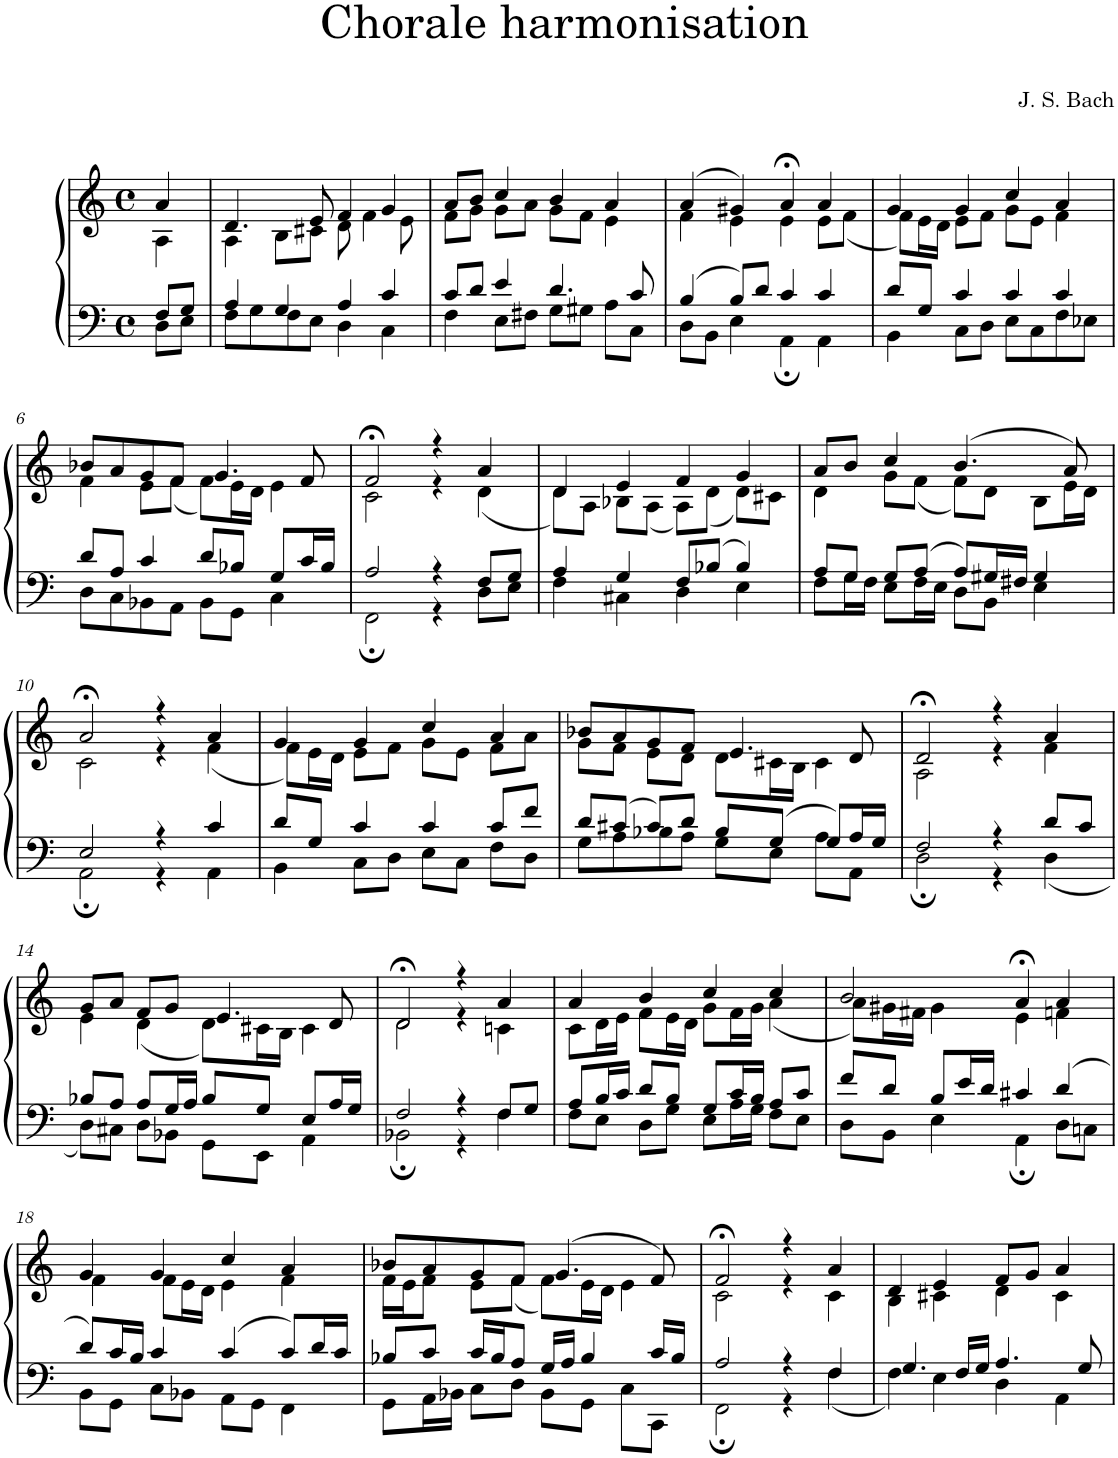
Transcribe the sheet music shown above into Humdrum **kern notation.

**kern	**kern
*part1	*part1
*staff2	*staff1
*I"Piano	*
*I'Pno	*
*clefF4	*clefG2
*k[]	*k[]
*M4/4	*M4/4
*met(c)	*met(c)
=1	=1
*^	*^
8F/L	8D\L	4a/	4A\
8G/J	8E\J	.	.
=2	=2	=2	=2
4A/	8F\L	4.d/	4A\
.	8G\	.	.
4G/	8F\	.	8B\L
.	8E\J	8e/	8c#X\J
4A/	4D\	4f/	8d\
.	.	.	4f\
4c/	4C\	4g/	.
.	.	.	8e\
=3	=3	=3	=3
8c/L	4F\	8a/L	8f\L
8d/J	.	8b/J	8g\J
4e/	8E\L	4cc/	8g\L
.	8F#X\J	.	8a\J
4.d/	8G\L	4b/	8g\L
.	8G#X\J	.	8f\J
.	8A\L	4a/	4e\
8c/	8C\J	.	.
=4	=4	=4	=4
4B/	8D\L	(>4a/	4f\
.	8BB\J	.	.
8B/L	4E\	4g#X/)	4e\
8d/J	.	.	.
4c/	4AA;\	4a;</	4e\
4c/	4AA\	4a/	8e\L
.	.	.	(<8f\J
=5	=5	=5	=5
8d/L	4BB\	4g/	8f\L)
8G/J	.	.	16e\L
.	.	.	16d\JJ
4c/	8C\L	4g/	8e\L
.	8D\J	.	8f\J
4c/	8E\L	4cc/	8g\L
.	8C\	.	8e\J
4c/	8F\	4a/	4f\
.	8E-X\J	.	.
!!LO:LB:g=z	!!
=6	=6	=6	=6
8d/L	8D\L	8b-X/L	4f\
8A/J	8C\	8a/	.
4c/	8BB-X\	8g/	8e\L
.	8AA\J	8f/J	(<8f\J
8d/L	8BB-\L	4.g/	8f\L)
8B-X/J	8GG\J	.	16e\L
.	.	.	16d\JJ
8G/L	4C\	.	4e\
16c/L	.	8f/	.
16B-/JJ	.	.	.
=7	=7	=7	=7
2A/	2FF;\	2f;</	2c\
4r	4r	4r	4r
8F/L	8D\L	4a/	(<4d\
8G/J	8E\J	.	.
=8	=8	=8	=8
4A/	4F\	4d/	8d\L)
.	.	.	8A\J
4G/	4C#X\	4e/	8B-X\L
.	.	.	(<8A\J
8F/L	4D\	4f/	8A\L)
8B-X/J	.	.	(<8d\J
4B-/	4E\	4g/	8d\L)
.	.	.	8c#X\J
=9	=9	=9	=9
8A/L	8F\L	8a/L	4d\
8G/J	16G\L	8b/J	.
.	16F\JJ	.	.
8G/L	8E\L	4cc/	8g\L
8A/J	16F\L	.	(<8f\J
.	16E\JJ	.	.
8A/L	8D\L	(>4.b/	8f\L)
16G#X/L	8BB\J	.	8d\J
16F#X/JJ	.	.	.
4G#/	4E\	.	8B\L
.	.	8a/)	16e\L
.	.	.	16d\JJ
!!LO:LB:g=z	!!
=10	=10	=10	=10
2E/	2AA;\	2a;</	2c\
4r	4r	4r	4r
4c/	4AA\	4a/	(<4f\
=11	=11	=11	=11
8d/L	4BB\	4g/	8f\L)
8G/J	.	.	16e\L
.	.	.	16d\JJ
4c/	8C\L	4g/	8e\L
.	8D\J	.	8f\J
4c/	8E\L	4cc/	8g\L
.	8C\J	.	8e\J
8c/L	8F\L	4a/	8f\L
8f/J	8D\J	.	8a\J
=12	=12	=12	=12
8d/L	8G\L	8b-X/L	8g\L
8c#X/J	8A\	8a/	8f\J
8c#/L	8B-X\	8g/	8e\L
8d/J	8A\J	8f/J	8d\J
8B-/L	8G\L	4.e/	8d\L
8G/J	8E\J	.	16c#X\L
.	.	.	16B\JJ
8G/L	8A\L	.	4c#\
16A/L	8AA\J	8d/	.
16G/JJ	.	.	.
=13	=13	=13	=13
2F/	2D;\	2d;</	2A\
4r	4r	4r	4r
8d/L	4D\	4a/	4f\
8c/J	.	.	.
!!LO:LB:g=z	!!
=14	=14	=14	=14
8B-X/L	8D\L	8g/L	4e\
8A/J	8C#X\J	8a/J	.
8A/L	8D\L	8f/L	(<4d\
16G/L	8BB-X\J	8g/J	.
16A/JJ	.	.	.
8B-/L	8GG\L	4.e/	8d\L)
8G/J	8EE\J	.	16c#X\L
.	.	.	16B\JJ
8E/L	4AA\	.	4c#\
16A/L	.	8d/	.
16G/JJ	.	.	.
=15	=15	=15	=15
2F/	2BB-X;\	2d;</	2d\
4r	4r	4r	4r
8F/L	4F\	4a/	4cn\
8G/J	.	.	.
=16	=16	=16	=16
8A/L	8F\L	4a/	8c\L
16B/L	8E\J	.	16d\L
16c/JJ	.	.	16e\JJ
8d/L	8D\L	4b/	8f\L
8B/J	8G\J	.	16e\L
.	.	.	16d\JJ
8G/L	8E\L	4cc/	8g\L
16c/L	16A\L	.	16f\L
16B/JJ	16G\JJ	.	16g\JJ
8A/L	8F\L	4cc/	(<4a\
8c/J	8E\J	.	.
=17	=17	=17	=17
8f/L	8D\L	2b/	8a\L)
8d/J	8BB\J	.	16g#X\L
.	.	.	16f#X\JJ
8B/L	4E\	.	4g#\
16e/L	.	.	.
16d/JJ	.	.	.
4c#X/	4AA;\	4a;</	4e\
4d/	8D\L	4a/	4fn\
.	8Cn\J	.	.
!!LO:LB:g=z	!!
=18	=18	=18	=18
8d/L	8BB\L	4g/	4f\
16c/L	8GG\J	.	.
16B/JJ	.	.	.
4c/	8C\L	4g/	8f\L
.	8BB-X\J	.	16e\L
.	.	.	16d\JJ
4c/	8AA\L	4cc/	4e\
.	8GG\J	.	.
8c/L	4FF\	4a/	4f\
16d/L	.	.	.
16c/JJ	.	.	.
=19	=19	=19	=19
8B-X/L	8GG\L	8b-X/L	16f\LL
.	.	.	16e\J
8c/J	16AA\L	8a/	8f\J
.	16BB-X\JJ	.	.
16c/LL	8C\L	8g/	8e\L
16B-/J	.	.	.
8A/J	8D\J	8f/J	(<8f\J
16G/LL	8BB-\L	(>4.g/	8f\L)
16A/JJ	.	.	.
4B-/	8GG\J	.	16e\L
.	.	.	16d\JJ
.	8C\L	.	4e\
16c/LL	8CC\J	8f/)	.
16B-/JJ	.	.	.
=20	=20	=20	=20
2A/	2FF;\	2f;</	2c\
4r	4r	4r	4r
4F/	4F\	4a/	4c\
=21	=21	=21	=21
4.G/	4F\	4d/	4B\
.	4E\	4e/	4c#X\
16F/LL	.	.	.
16G/JJ	.	.	.
4.A/	4D\	8f/L	4d\
.	.	8g/J	.
.	4AA\	4a/	4c#\
8G/	.	.	.
*v	*v	*	*
*	*v	*v
=	=
*-	*-
